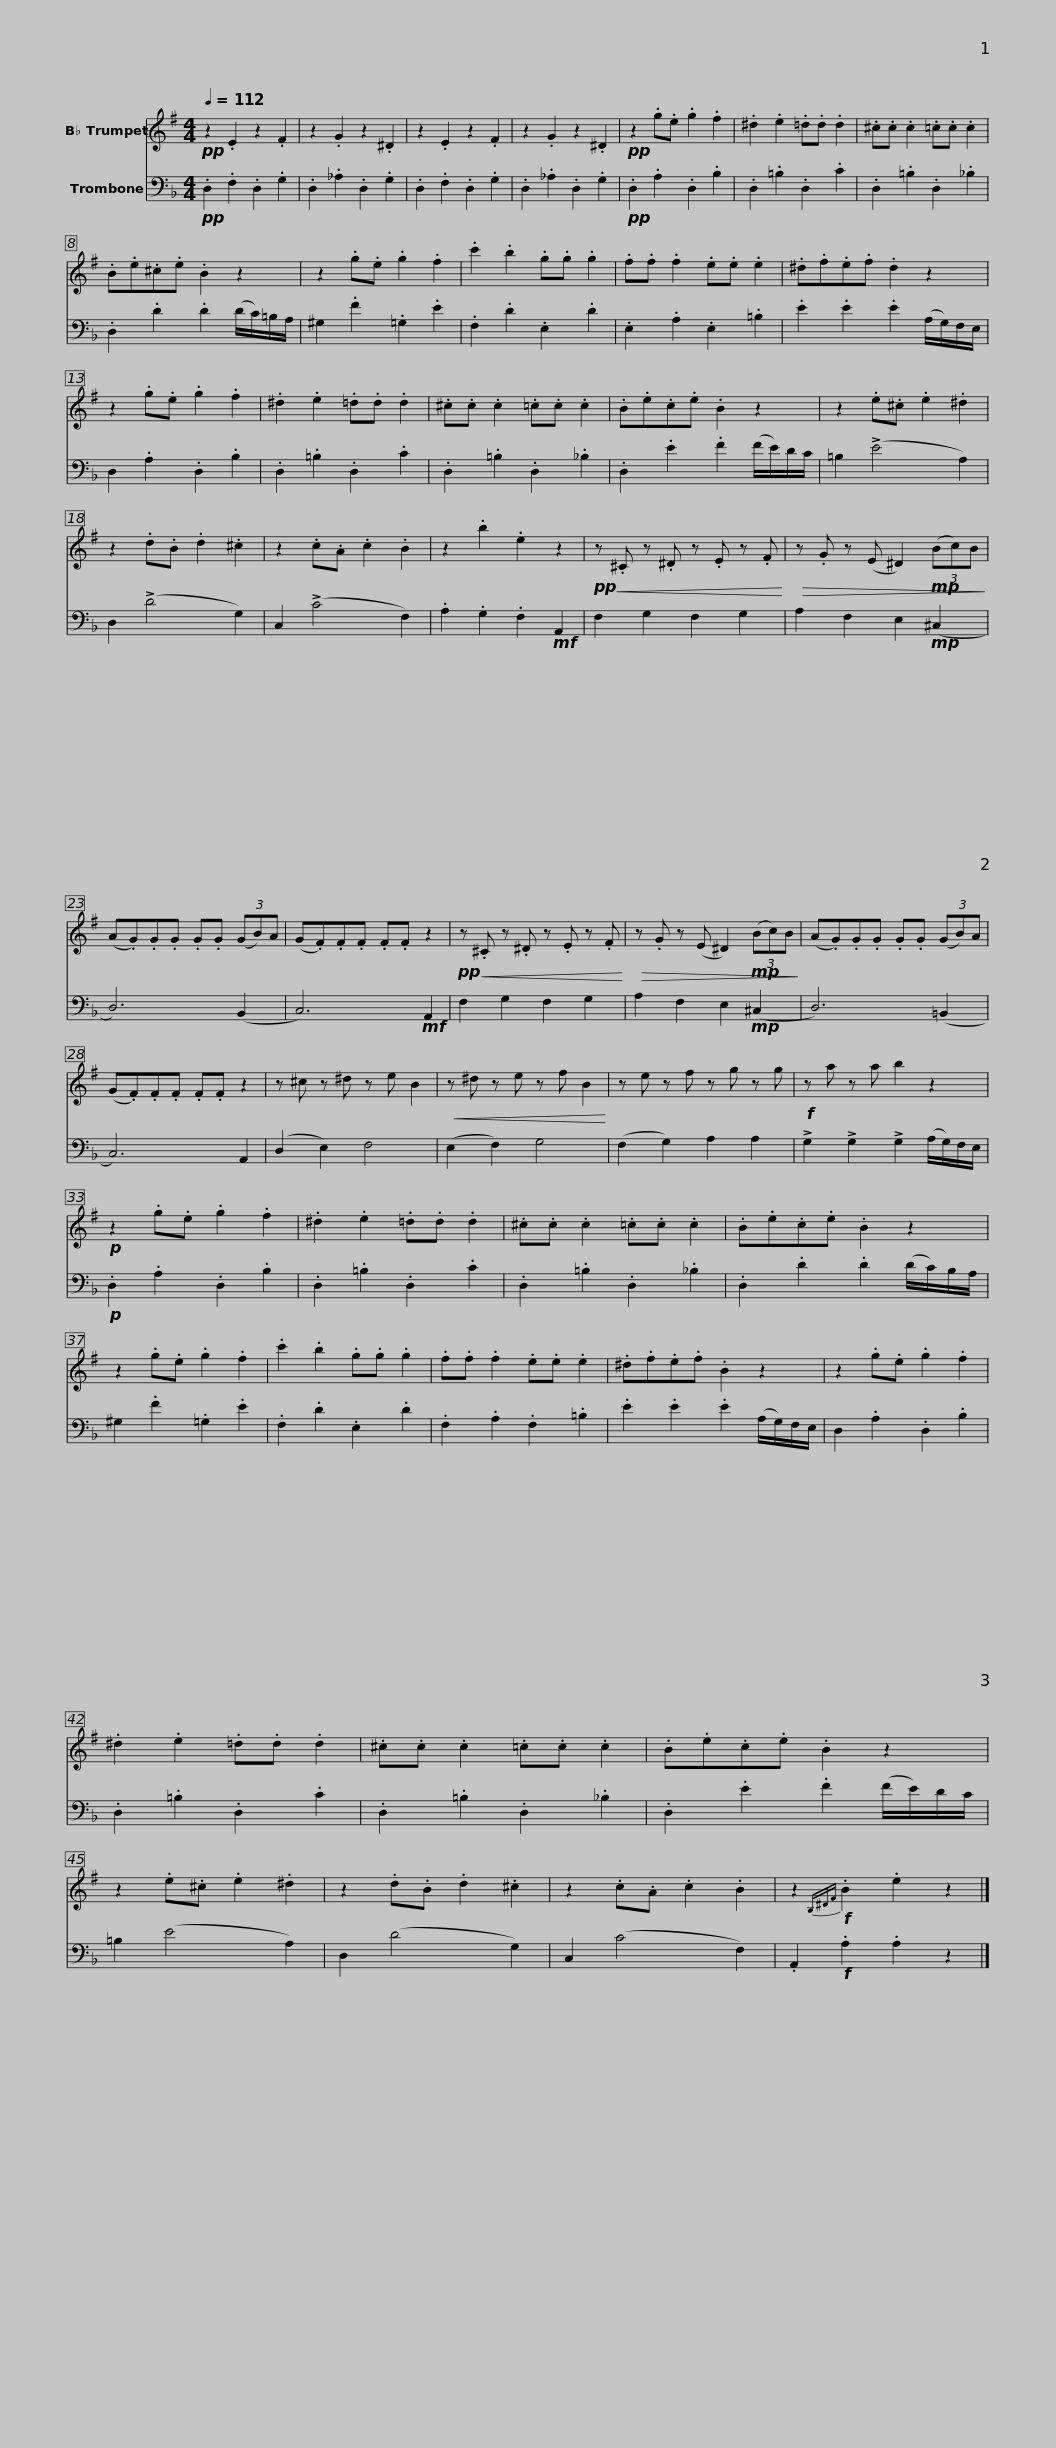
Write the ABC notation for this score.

X:1
%%score 1 2
L:1/8
Q:1/4=112
M:4/4
I:linebreak $
K:F
V:1 treble transpose=-2
V:2 bass
V:1
[K:G]!pp! z2 .E2 z2 .F2 | z2 .G2 z2 .^D2 | z2 .E2 z2 .F2 | z2 .G2 z2 .^D2 |!pp! z2 .g.e .g2 .f2 | %5
 .^d2 .e2 .=d.d .d2 | .^c.c .c2 .=c.c .c2 |$ .B.e.^c.e .B2 z2 | z2 .g.e .g2 .f2 | .c'2 .b2 .g.g .g2 | %10
 .f.f .f2 .e.e .e2 | .^d.f.e.f .d2 z2 | z2 .g.e .g2 .f2 |$ .^d2 .e2 .=d.d .d2 | .^c.c .c2 .=c.c .c2 | %15
 .B.e.c.e .B2 z2 | z2 .e.^c .e2 .^d2 | z2 .d.B .d2 .^c2 | z2 .c.A .c2 .B2 |$ z2 .b2 .e2 z2 | %20
!pp!!<(! z .^C z .^D z .E z .F!<)! |!>(! z .G z (E ^D2)!mp! (3(Bc)B!>)! | (A.G).G.G .G.G (3(GB)A | (G.F).F.F .F.F z2 |$!pp!!<(! z .^C z .^D z .E z .F!<)! | %25
!>(! z .G z (E ^D2)!mp! (3(Bc)B!>)! | (A.G).G.G .G.G (3(GB)A | (G.F).F.F .F.F z2 |$ z ^c z ^d z e B2 |!<(! z ^d z e z f B2!<)! | %30
 z e z f z g z g |!f! z a z a b2 z2 |!p! z2 .g.e .g2 .f2 |$ .^d2 .e2 .=d.d .d2 | .^c.c .c2 .=c.c .c2 | %35
 .B.e.c.e .B2 z2 | z2 .g.e .g2 .f2 | .c'2 .b2 .g.g .g2 | .f.f .f2 .e.e .e2 |$ .^d.f.e.f .B2 z2 | %40
 z2 .g.e .g2 .f2 | .^d2 .e2 .=d.d .d2 | .^c.c .c2 .=c.c .c2 | .B.e.c.e .B2 z2 |$ z2 .e.^c .e2 .^d2 | %45
 z2 .d.B .d2 .^c2 | z2 .c.A .c2 .B2 | z2!f!{B,^DF} .B2 .e2 z2 |] %48
V:2
!pp! .D,2 .F,2 .D,2 .G,2 | .D,2 ._A,2 .D,2 .G,2 | .D,2 .F,2 .D,2 .G,2 | .D,2 ._A,2 .D,2 .G,2 |!pp! .D,2 .A,2 .D,2 .B,2 | %5
 .D,2 .=B,2 .D,2 .C2 | .D,2 .=B,2 .D,2 ._B,2 |$ .D,2 .D2 .D2 (D/C/)=B,/A,/ | ^G,2 .F2 .=G,2 .E2 | .F,2 .D2 .E,2 .D2 | %10
 .E,2 .A,2 .E,2 .=B,2 | .E2 .E2 .E2 (A,/G,/)F,/E,/ | D,2 .A,2 .D,2 .B,2 |$ .D,2 .=B,2 .D,2 .C2 | .D,2 .=B,2 .D,2 ._B,2 | %15
 .D,2 .E2 .F2 (F/E/)D/C/ | =B,2 (!>!E4 A,2) | D,2 (!>!D4 G,2) | C,2 (!>!C4 F,2) |$ .A,2 .G,2 .F,2!mf! A,,2 | %20
 F,2 G,2 F,2 G,2 | A,2 F,2 E,2!mp! (^C,2 | D,6) (B,,2 | C,6)!mf! A,,2 |$ F,2 G,2 F,2 G,2 | %25
 A,2 F,2 E,2!mp! (^C,2 | D,6) (=B,,2 | C,6) A,,2 |$ (D,2 E,2) F,4 | (E,2 F,2) G,4 | %30
 (F,2 G,2) A,2 A,2 | !>!G,2 !>!G,2 !>!G,2 (A,/G,/)F,/E,/ |!p! .D,2 .A,2 .D,2 .B,2 |$ .D,2 .=B,2 .D,2 .C2 | .D,2 .=B,2 .D,2 ._B,2 | %35
 .D,2 .D2 .D2 (D/C/)B,/A,/ | ^G,2 .F2 .=G,2 .E2 | .F,2 .D2 .E,2 .D2 | .F,2 .A,2 .F,2 .=B,2 |$ .E2 .E2 .E2 (A,/G,/)F,/E,/ | %40
 D,2 .A,2 .D,2 .B,2 | .D,2 .=B,2 .D,2 .C2 | .D,2 .=B,2 .D,2 ._B,2 | .D,2 .E2 .F2 (F/E/)D/C/ |$ =B,2 (E4 A,2) | %45
 D,2 (D4 G,2) | C,2 (C4 F,2) | .A,,2!f! .A,2 .A,2 z2 |] %48
